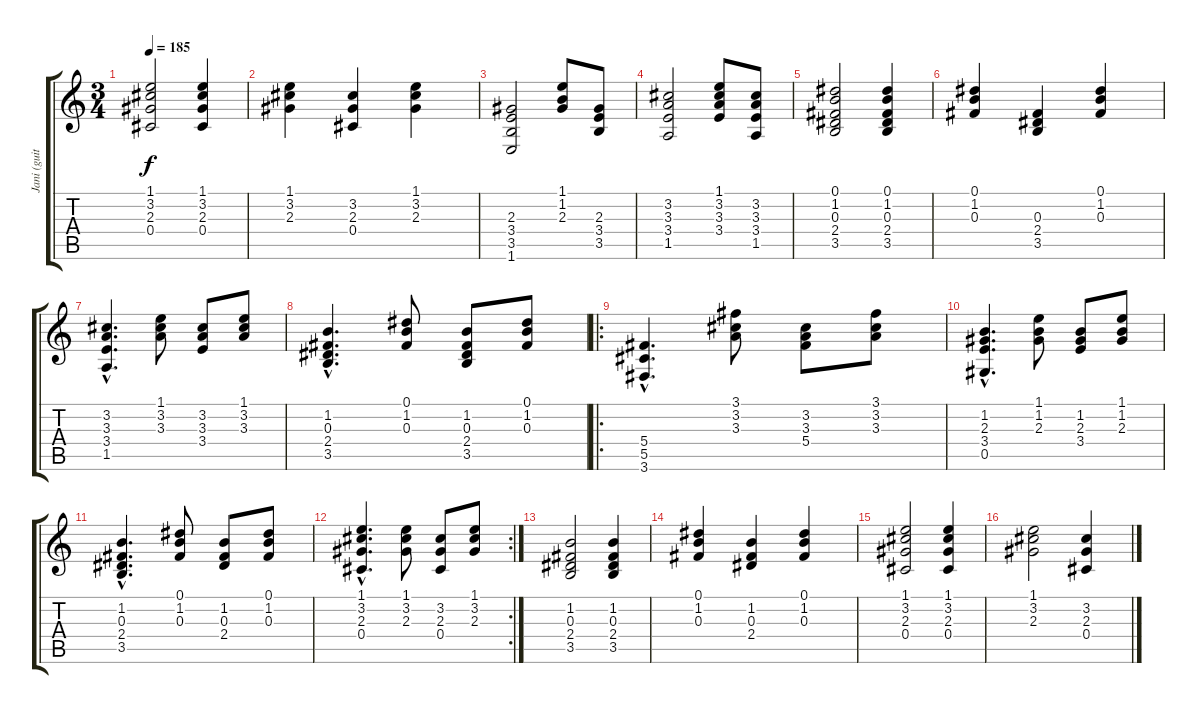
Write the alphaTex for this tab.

\track ("Jani (guitar)" "Jani (guit") {instrument acousticguitarnylon}
\staff {score tabs}
\tuning (Eb4 Bb3 Gb3 Db3 Ab2 Eb2) {hide}
\ts (3 4)
\tempo 185
\clef g2
\ks c
(1.1 3.2 2.3 0.4).2{dy f} (1.1 3.2 2.3 0.4).4 |
(1.1 3.2 2.3).4 (3.2 2.3 0.4).4 (1.1 3.2 2.3).4 |
(2.3 3.4 3.5 1.6).2 (1.1 1.2 2.3).8 (2.3 3.4 3.5).8 |
(3.2 3.3 3.4 1.5).2 (1.1 3.2 3.3 3.4).8 (3.2 3.3 3.4 1.5).8 |
(0.1 1.2 0.3 2.4 3.5).2 (0.1 1.2 0.3 2.4 3.5).4 |
(0.1 1.2 0.3).4 (0.3 2.4 3.5).4 (0.1 1.2 0.3).4 |
(3.2{hac} 3.3{hac} 3.4{hac} 1.5{hac}).4{d} (1.1 3.2 3.3).8 (3.2 3.3 3.4).8 (1.1 3.2 3.3).8 |
(1.2{hac} 0.3{hac} 2.4{hac} 3.5{hac}).4{d} (0.1 1.2 0.3).8 (1.2 0.3 2.4 3.5).8 (0.1 1.2 0.3).8 |
\ro
(5.4{hac} 5.5{hac} 3.6{hac}).4{d} (3.1 3.2 3.3).8 (3.2 3.3 5.4).8 (3.1 3.2 3.3).8 |
(1.2{hac} 2.3{hac} 3.4{hac} 0.5{hac}).4{d} (1.1 1.2 2.3).8 (1.2 2.3 3.4).8 (1.1 1.2 2.3).8 |
(1.2{hac} 0.3{hac} 2.4{hac} 3.5{hac}).4{d} (0.1 1.2 0.3).8 (1.2 0.3 2.4).8 (0.1 1.2 0.3).8 |
\rc 2
(1.1{hac} 3.2{hac} 2.3{hac} 0.4{hac}).4{d} (1.1 3.2 2.3).8 (3.2 2.3 0.4).8 (1.1 3.2 2.3).8 |
(1.2 0.3 2.4 3.5).2 (1.2 0.3 2.4 3.5).4 |
(0.1 1.2 0.3).4 (1.2 0.3 2.4).4 (0.1 1.2 0.3).4 |
(1.1 3.2 2.3 0.4).2 (1.1 3.2 2.3 0.4).4 |
(1.1 3.2 2.3).2 (3.2 2.3 0.4).4
